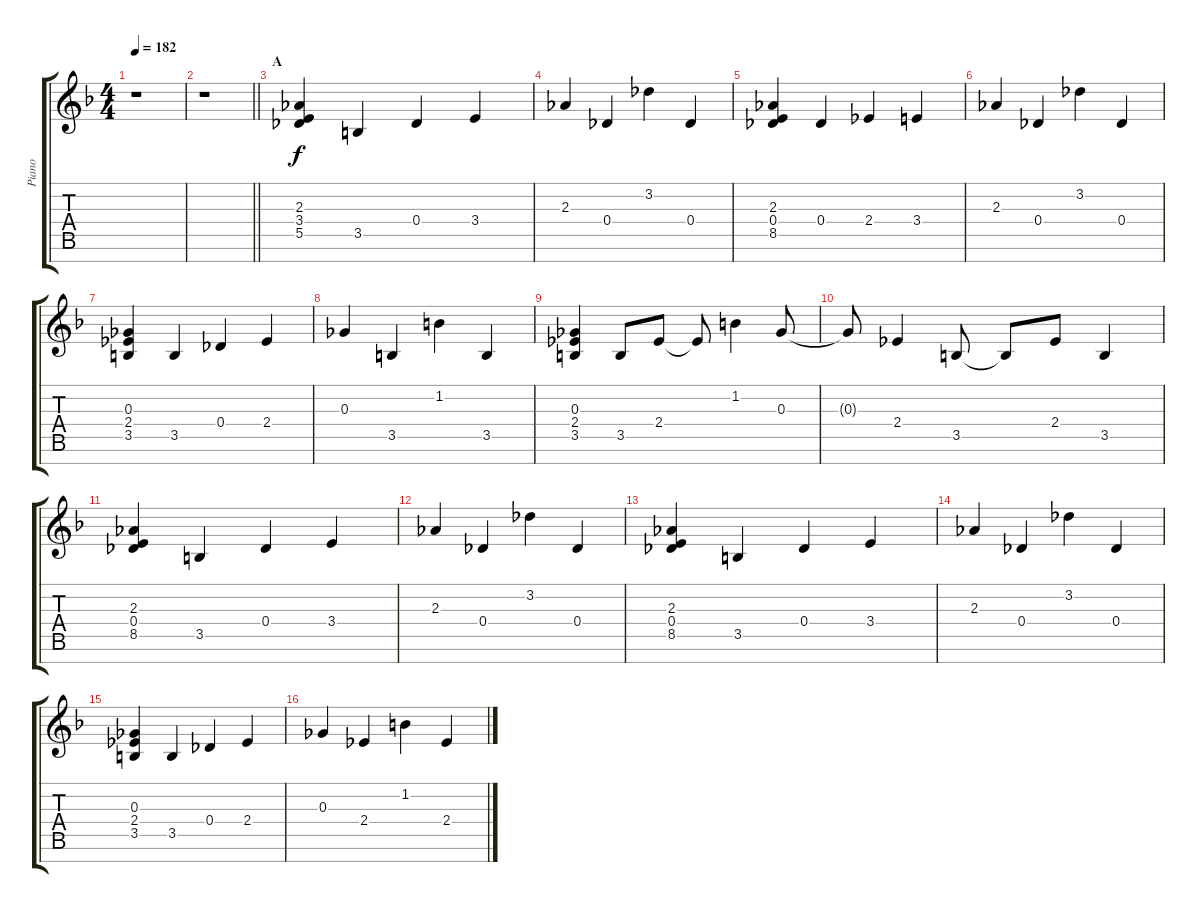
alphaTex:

\track ("Piano" "Piano") {instrument acousticgrandpiano}
\staff {score tabs}
\tuning (Eb5 Bb4 Gb4 Db4 Ab3 Eb3 Bb2) {hide}
\ts (4 4)
\tempo 182
\clef g2
\ks f
r.1{dy f} |
\barLineRight lightlight
r.1 |
\section ("" "A")
(2.3 3.4 5.5).4 3.5.4 0.4.4 3.4.4 |
2.3.4 0.4.4 3.2.4 0.4.4 |
(2.3 0.4 8.5).4 0.4.4 2.4.4 3.4.4 |
2.3.4 0.4.4 3.2.4 0.4.4 |
(0.3 2.4 3.5).4 3.5.4 0.4.4 2.4.4 |
0.3.4 3.5.4 1.2.4 3.5.4 |
(0.3 2.4 3.5).4 3.5.8 2.4.8 2.4{t}.8 1.2.4 0.3.8 |
0.3{t}.8 2.4.4 3.5.8 3.5{t}.8 2.4.8 3.5.4 |
(2.3 0.4 8.5).4 3.5.4 0.4.4 3.4.4 |
2.3.4 0.4.4 3.2.4 0.4.4 |
(2.3 0.4 8.5).4 3.5.4 0.4.4 3.4.4 |
2.3.4 0.4.4 3.2.4 0.4.4 |
(0.3 2.4 3.5).4 3.5.4 0.4.4 2.4.4 |
0.3.4 2.4.4 1.2.4 2.4.4
